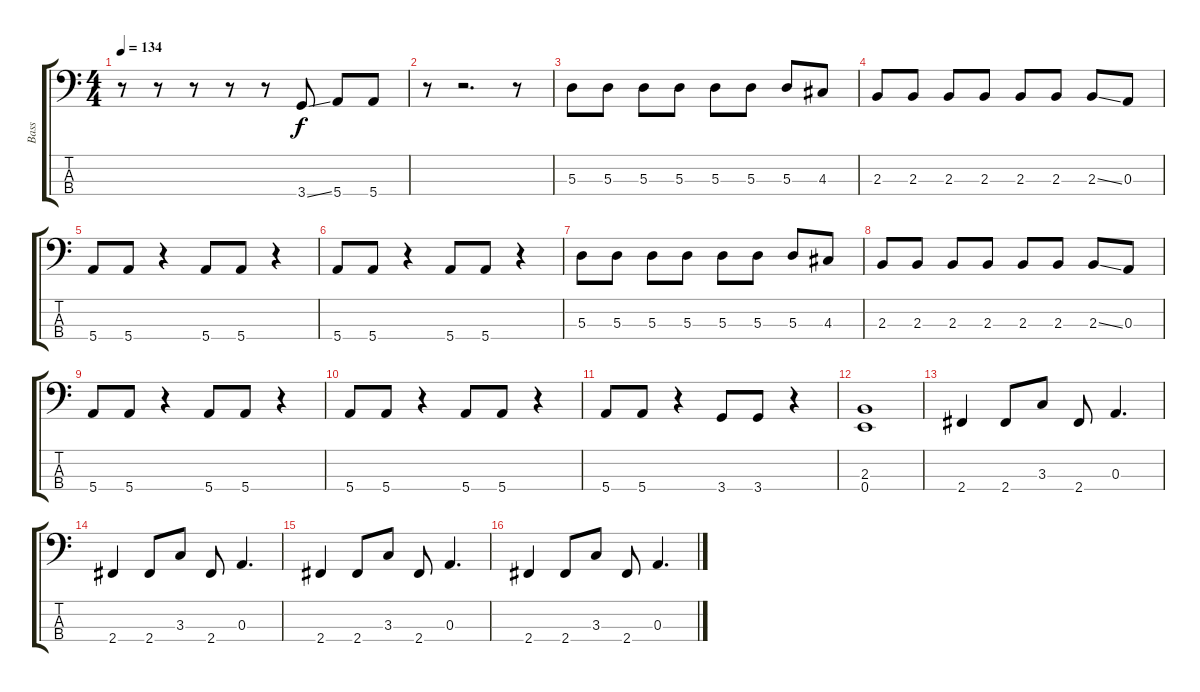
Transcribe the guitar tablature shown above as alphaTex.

\track ("Bass" "Bass") {instrument electricbasspick}
\staff {score tabs}
\tuning (G2 D2 A1 E1) {hide}
\ts (4 4)
\tempo 134
\clef f4
\ks c
r.8{dy f} r.8 r.8 r.8 r.8 3.4{ss}.8 5.4.8 5.4.8 |
r.8 r.2{d} r.8 |
5.3.8 5.3.8 5.3.8 5.3.8 5.3.8 5.3.8 5.3.8 4.3.8 |
2.3.8 2.3.8 2.3.8 2.3.8 2.3.8 2.3.8 2.3{ss}.8 0.3.8 |
5.4.8 5.4.8 r.4 5.4.8 5.4.8 r.4 |
5.4.8 5.4.8 r.4 5.4.8 5.4.8 r.4 |
5.3.8 5.3.8 5.3.8 5.3.8 5.3.8 5.3.8 5.3.8 4.3.8 |
2.3.8 2.3.8 2.3.8 2.3.8 2.3.8 2.3.8 2.3{ss}.8 0.3.8 |
5.4.8 5.4.8 r.4 5.4.8 5.4.8 r.4 |
5.4.8 5.4.8 r.4 5.4.8 5.4.8 r.4 |
5.4.8 5.4.8 r.4 3.4.8 3.4.8 r.4 |
(2.3 0.4).1 |
2.4.4 2.4.8 3.3.8 2.4.8 0.3.4{d} |
2.4.4 2.4.8 3.3.8 2.4.8 0.3.4{d} |
2.4.4 2.4.8 3.3.8 2.4.8 0.3.4{d} |
2.4.4 2.4.8 3.3.8 2.4.8 0.3.4{d}
